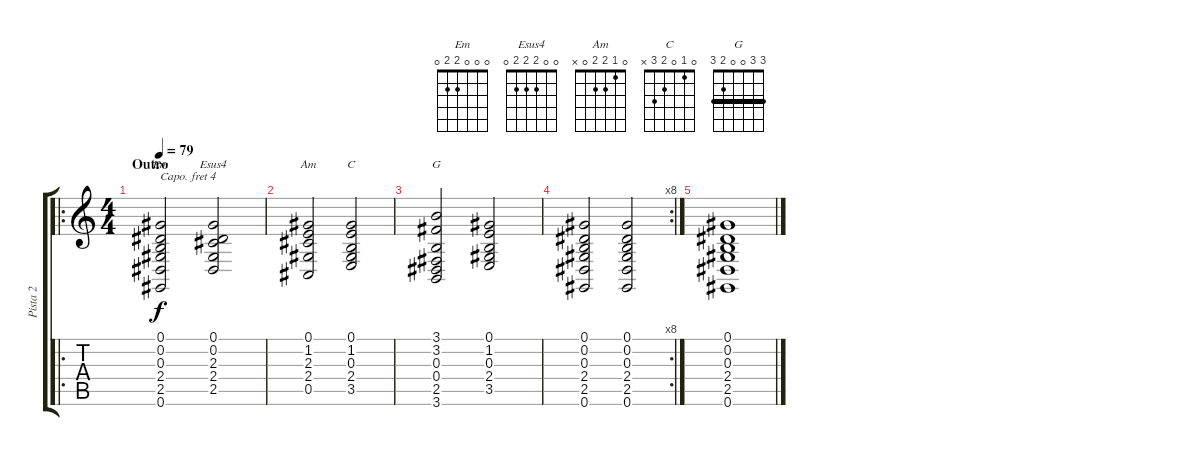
\track ("Pista 2" "Pista 2") {instrument acousticgrandpiano}
\staff {score tabs}
\capo 4
\tuning (E4 B3 G3 D3 A2 E2) {hide}
\chord ("Em" 0 0 0 2 2 0)
\chord ("Esus4" 0 0 2 2 2 0)
\chord ("Am" 0 1 2 2 0 x)
\chord ("C" 0 1 0 2 3 x)
\chord ("G" 3 3 0 0 2 3) {barre 3}
\ro
\ts (4 4)
\section ("" "Outro")
\tempo 79
\clef g2
\ks c
(0.1 0.2 0.3 2.4 2.5 0.6).2{ch "Em" dy f} (0.1 0.2 2.3 2.4 2.5).2{ch "Esus4"} |
(0.1 1.2 2.3 2.4 0.5).2{ch "Am"} (0.1 1.2 0.3 2.4 3.5).2{ch "C"} |
(3.1 3.2 0.3 0.4 2.5 3.6).2{ch "G"} (0.1 1.2 0.3 2.4 3.5).2 |
\rc 8
(0.1 0.2 0.3 2.4 2.5 0.6).2 (0.1 0.2 0.3 2.4 2.5 0.6).2 |
(0.1 0.2 0.3 2.4 2.5 0.6).1
